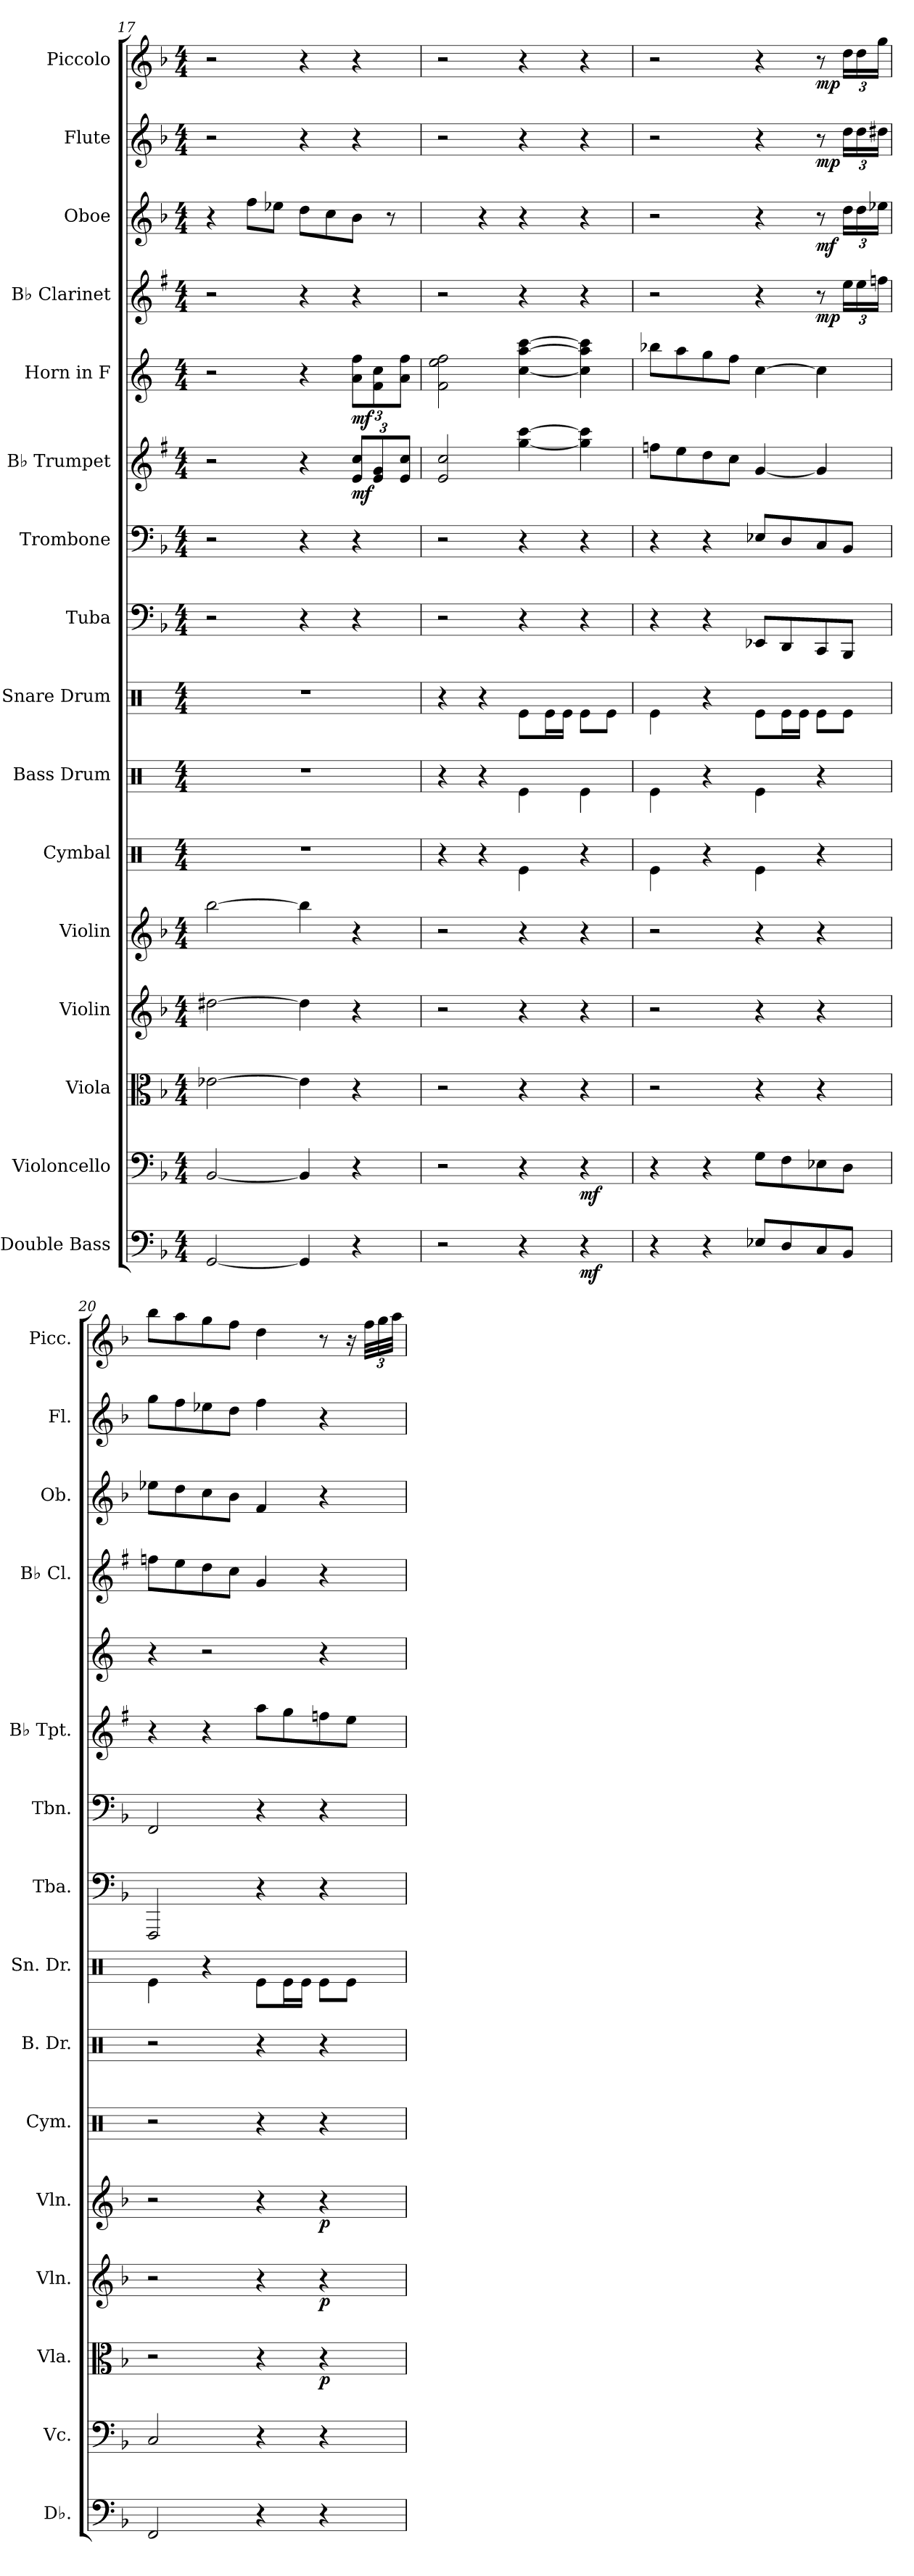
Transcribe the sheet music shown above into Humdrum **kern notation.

**kern	**dynam	**kern	**dynam	**kern	**dynam	**kern	**dynam	**kern	**dynam	**kern	**kern	**kern	**kern	**kern	**kern	**dynam	**kern	**dynam	**kern	**dynam	**kern	**dynam	**kern	**dynam	**kern	**dynam
*part16	*part16	*part15	*part15	*part14	*part14	*part13	*part13	*part12	*part12	*part11	*part10	*part9	*part8	*part7	*part6	*part6	*part5	*part5	*part4	*part4	*part3	*part3	*part2	*part2	*part1	*part1
*staff16	*staff16	*staff15	*staff15	*staff14	*staff14	*staff13	*staff13	*staff12	*staff12	*staff11	*staff10	*staff9	*staff8	*staff7	*staff6	*staff6	*staff5	*staff5	*staff4	*staff4	*staff3	*staff3	*staff2	*staff2	*staff1	*staff1
*I"Double Bass	*	*I"Violoncello	*	*I"Viola	*	*I"Violin	*	*I"Violin	*	*I"Cymbal	*I"Bass Drum	*I"Snare Drum	*I"Tuba	*I"Trombone	*I"B♭ Trumpet	*	*I"Horn in F	*	*I"B♭ Clarinet	*	*I"Oboe	*	*I"Flute	*	*I"Piccolo	*
*I'Db.	*	*I'Vc.	*	*I'Vla.	*	*I'Vln.	*	*I'Vln.	*	*I'Cym.	*I'B. Dr.	*I'Sn. Dr.	*I'Tba.	*I'Tbn.	*I'B♭ Tpt.	*	*	*	*I'B♭ Cl.	*	*I'Ob.	*	*I'Fl.	*	*I'Picc.	*
*clefF4	*	*clefF4	*	*clefC3	*	*clefG2	*	*clefG2	*	*clefX	*clefX	*clefX	*clefF4	*clefF4	*clefG2	*	*clefG2	*	*clefG2	*	*clefG2	*	*clefG2	*	*clefG2	*
*ITrd7c12	*	*	*	*	*	*	*	*	*	*	*	*	*	*	*ITrd1c2	*	*ITrd4c7	*	*ITrd1c2	*	*	*	*	*	*ITrd-7c-12	*
*k[b-]	*	*k[b-]	*	*k[b-]	*	*k[b-]	*	*k[b-]	*	*k[]	*k[]	*k[]	*k[b-]	*k[b-]	*k[b-]	*	*k[b-]	*	*k[b-]	*	*k[b-]	*	*k[b-]	*	*k[b-]	*
*M4/4	*	*M4/4	*	*M4/4	*	*M4/4	*	*M4/4	*	*M4/4	*M4/4	*M4/4	*M4/4	*M4/4	*M4/4	*	*M4/4	*	*M4/4	*	*M4/4	*	*M4/4	*	*M4/4	*
=17	=17	=17	=17	=17	=17	=17	=17	=17	=17	=17	=17	=17	=17	=17	=17	=17	=17	=17	=17	=17	=17	=17	=17	=17	=17	=17
[2GGG/	.	[2BB-/	.	[2e-X\	.	[2dd#X\	.	[2bb-\	.	1r	1r	1r	2r	2r	2r	.	2r	.	2r	.	4r	.	2r	.	2r	.
.	.	.	.	.	.	.	.	.	.	.	.	.	.	.	.	.	.	.	.	.	8ff\L	.	.	.	.	.
.	.	.	.	.	.	.	.	.	.	.	.	.	.	.	.	.	.	.	.	.	8ee-X\J	.	.	.	.	.
4GGG/]	.	4BB-/]	.	4e-\]	.	4dd#\]	.	4bb-\]	.	.	.	.	4r	4r	4r	.	4r	.	4r	.	8dd\L	.	4r	.	4r	.
.	.	.	.	.	.	.	.	.	.	.	.	.	.	.	.	.	.	.	.	.	8cc\	.	.	.	.	.
*	*	*	*	*	*	*	*	*	*	*	*	*	*	*	*Xbrackettup	*	*Xbrackettup	*	*	*	*	*	*	*	*	*
!	!	!	!	!	!	!	!	!	!	!	!	!	!	!	!	!LO:DY:b	!	!LO:DY:b	!	!	!	!	!	!	!	!
4r	.	4r	.	4r	.	4r	.	4r	.	.	.	.	4r	4r	12d/ 12b-/L	mf	12d\ 12b-\L	mf	4r	.	8b-\J	.	4r	.	4r	.
.	.	.	.	.	.	.	.	.	.	.	.	.	.	.	12d/ 12f/	.	12B-\ 12f\	.	.	.	.	.	.	.	.	.
.	.	.	.	.	.	.	.	.	.	.	.	.	.	.	.	.	.	.	.	.	8r	.	.	.	.	.
.	.	.	.	.	.	.	.	.	.	.	.	.	.	.	12d/ 12b-/J	.	12d\ 12b-\J	.	.	.	.	.	.	.	.	.
=18	=18	=18	=18	=18	=18	=18	=18	=18	=18	=18	=18	=18	=18	=18	=18	=18	=18	=18	=18	=18	=18	=18	=18	=18	=18	=18
2r	.	2r	.	2r	.	2r	.	2r	.	4r	4r	4r	2r	2r	2d/ 2b-/	.	2B-\ 2a\ 2b-\	.	2r	.	4ryy	.	2r	.	2r	.
.	.	.	.	.	.	.	.	.	.	4r	4r	4r	.	.	.	.	.	.	.	.	4r	.	.	.	.	.
4r	.	4r	.	4r	.	4r	.	4r	.	4Re\	4Re\	8Re\L	4r	4r	[4ff\ [4bb-\	.	[4f\ [4dd\ [4ff\	.	4r	.	4r	.	4r	.	4r	.
.	.	.	.	.	.	.	.	.	.	.	.	16Re\L	.	.	.	.	.	.	.	.	.	.	.	.	.	.
.	.	.	.	.	.	.	.	.	.	.	.	16Re\JJ	.	.	.	.	.	.	.	.	.	.	.	.	.	.
!	!LO:DY:b	!	!LO:DY:b	!	!	!	!	!	!	!	!	!	!	!	!	!	!	!	!	!	!	!	!	!	!	!
4r	mf	4r	mf	4r	.	4r	.	4r	.	4r	4Re\	8Re\L	4r	4r	4ff\] 4bb-\]	.	4f\] 4dd\] 4ff\]	.	4r	.	4r	.	4r	.	4r	.
.	.	.	.	.	.	.	.	.	.	.	.	8Re\J	.	.	.	.	.	.	.	.	.	.	.	.	.	.
=19	=19	=19	=19	=19	=19	=19	=19	=19	=19	=19	=19	=19	=19	=19	=19	=19	=19	=19	=19	=19	=19	=19	=19	=19	=19	=19
4r	.	4r	.	2r	.	2r	.	2r	.	4Re\	4Re\	4Re\	4r	4r	8ee-X\L	.	8ee-X\L	.	2r	.	2r	.	2r	.	2r	.
.	.	.	.	.	.	.	.	.	.	.	.	.	.	.	8dd\	.	8dd\	.	.	.	.	.	.	.	.	.
4r	.	4r	.	.	.	.	.	.	.	4r	4r	4r	4r	4r	8cc\	.	8cc\	.	.	.	.	.	.	.	.	.
.	.	.	.	.	.	.	.	.	.	.	.	.	.	.	8b-\J	.	8b-\J	.	.	.	.	.	.	.	.	.
8EE-X/L	.	8G\L	.	4r	.	4r	.	4r	.	4Re\	4Re\	8Re\L	8EE-X/L	8E-X/L	[4f/	.	[4f\	.	4r	.	4r	.	4r	.	4r	.
8DD/	.	8F\	.	.	.	.	.	.	.	.	.	16Re\L	8DD/	8D/	.	.	.	.	.	.	.	.	.	.	.	.
.	.	.	.	.	.	.	.	.	.	.	.	16Re\JJ	.	.	.	.	.	.	.	.	.	.	.	.	.	.
!	!	!	!	!	!	!	!	!	!	!	!	!	!	!	!	!	!	!	!	!LO:DY:b	!	!LO:DY:b	!	!LO:DY:b	!	!LO:DY:b
8CC/	.	8E-X\	.	4r	.	4r	.	4r	.	4r	4r	8Re\L	8CC/	8C/	4f/]	.	4f\]	.	8r	mp	8r	mf	8r	mp	8r	mp
*	*	*	*	*	*	*	*	*	*	*	*	*	*	*	*	*	*	*	*Xbrackettup	*	*Xbrackettup	*	*Xbrackettup	*	*Xbrackettup	*
8BBB-/J	.	8D\J	.	.	.	.	.	.	.	.	.	8Re\J	8BBB-/J	8BB-/J	.	.	.	.	24dd\LL	.	24dd\LL	.	24dd\LL	.	24ddd\LL	.
.	.	.	.	.	.	.	.	.	.	.	.	.	.	.	.	.	.	.	24dd\	.	24dd\	.	24dd\	.	24ddd\	.
.	.	.	.	.	.	.	.	.	.	.	.	.	.	.	.	.	.	.	24ee-X\JJ	.	24ee-X\JJ	.	24dd#X\JJ	.	24ggg\JJ	.
!!LO:PB:g=z
=20	=20	=20	=20	=20	=20	=20	=20	=20	=20	=20	=20	=20	=20	=20	=20	=20	=20	=20	=20	=20	=20	=20	=20	=20	=20	=20
2FFF/	.	2C/	.	2r	.	2r	.	2r	.	2r	2r	4Re\	2FFF/	2FF/	4r	.	4r	.	8ee-X\L	.	8ee-X\L	.	8gg\L	.	8bbb-\L	.
.	.	.	.	.	.	.	.	.	.	.	.	.	.	.	.	.	.	.	8dd\	.	8dd\	.	8ff\	.	8aaa\	.
.	.	.	.	.	.	.	.	.	.	.	.	4r	.	.	4r	.	2r	.	8cc\	.	8cc\	.	8ee-X\	.	8ggg\	.
.	.	.	.	.	.	.	.	.	.	.	.	.	.	.	.	.	.	.	8b-\J	.	8b-\J	.	8dd\J	.	8fff\J	.
4r	.	4r	.	4r	.	4r	.	4r	.	4r	4r	8Re\L	4r	4r	8gg\L	.	.	.	4f/	.	4f/	.	4ff\	.	4ddd\	.
.	.	.	.	.	.	.	.	.	.	.	.	16Re\L	.	.	8ff\	.	.	.	.	.	.	.	.	.	.	.
.	.	.	.	.	.	.	.	.	.	.	.	16Re\JJ	.	.	.	.	.	.	.	.	.	.	.	.	.	.
!	!	!	!	!	!LO:DY:b	!	!LO:DY:b	!	!LO:DY:b	!	!	!	!	!	!	!	!	!	!	!	!	!	!	!	!	!
4r	.	4r	.	4r	p	4r	p	4r	p	4r	4r	8Re\L	4r	4r	8ee-X\	.	4r	.	4r	.	4r	.	4r	.	8r	.
.	.	.	.	.	.	.	.	.	.	.	.	8Re\J	.	.	8dd\J	.	.	.	.	.	.	.	.	.	16r	.
.	.	.	.	.	.	.	.	.	.	.	.	.	.	.	.	.	.	.	.	.	.	.	.	.	48fff\LLL	.
.	.	.	.	.	.	.	.	.	.	.	.	.	.	.	.	.	.	.	.	.	.	.	.	.	48ggg\	.
.	.	.	.	.	.	.	.	.	.	.	.	.	.	.	.	.	.	.	.	.	.	.	.	.	48aaa\JJJ	.
=	=	=	=	=	=	=	=	=	=	=	=	=	=	=	=	=	=	=	=	=	=	=	=	=	=	=
*-	*-	*-	*-	*-	*-	*-	*-	*-	*-	*-	*-	*-	*-	*-	*-	*-	*-	*-	*-	*-	*-	*-	*-	*-	*-	*-
